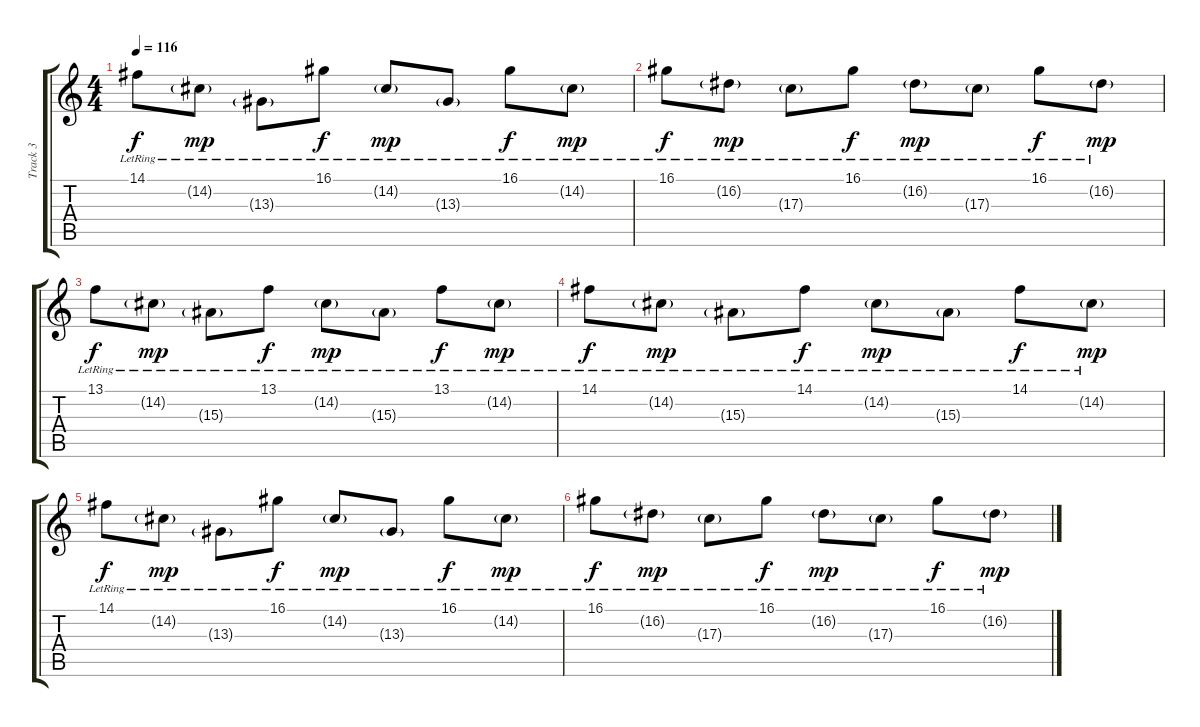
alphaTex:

\track ("Track 3" "Track 3") {instrument musicbox}
\staff {score tabs}
\tuning (E4 B3 G3 D3 A2 E2) {hide}
\ts (4 4)
\tempo 116
\clef g2
\ks c
14.1{lr}.8{dy f} 14.2{g lr}.8{dy mp} 13.3{g lr}.8 16.1{lr}.8{dy f} 14.2{g lr}.8{dy mp} 13.3{g lr}.8 16.1{lr}.8{dy f} 14.2{g lr}.8{dy mp} |
16.1{lr}.8{dy f} 16.2{g lr}.8{dy mp} 17.3{g lr}.8 16.1{lr}.8{dy f} 16.2{g lr}.8{dy mp} 17.3{g lr}.8 16.1{lr}.8{dy f} 16.2{g lr}.8{dy mp} |
13.1{lr}.8{dy f} 14.2{g lr}.8{dy mp} 15.3{g lr}.8 13.1{lr}.8{dy f} 14.2{g lr}.8{dy mp} 15.3{g lr}.8 13.1{lr}.8{dy f} 14.2{g lr}.8{dy mp} |
14.1{lr}.8{dy f} 14.2{g lr}.8{dy mp} 15.3{g lr}.8 14.1{lr}.8{dy f} 14.2{g lr}.8{dy mp} 15.3{g lr}.8 14.1{lr}.8{dy f} 14.2{g lr}.8{dy mp} |
14.1{lr}.8{dy f} 14.2{g lr}.8{dy mp} 13.3{g lr}.8 16.1{lr}.8{dy f} 14.2{g lr}.8{dy mp} 13.3{g lr}.8 16.1{lr}.8{dy f} 14.2{g lr}.8{dy mp} |
16.1{lr}.8{dy f} 16.2{g lr}.8{dy mp} 17.3{g lr}.8 16.1{lr}.8{dy f} 16.2{g lr}.8{dy mp} 17.3{g lr}.8 16.1{lr}.8{dy f} 16.2{g lr}.8{dy mp}
